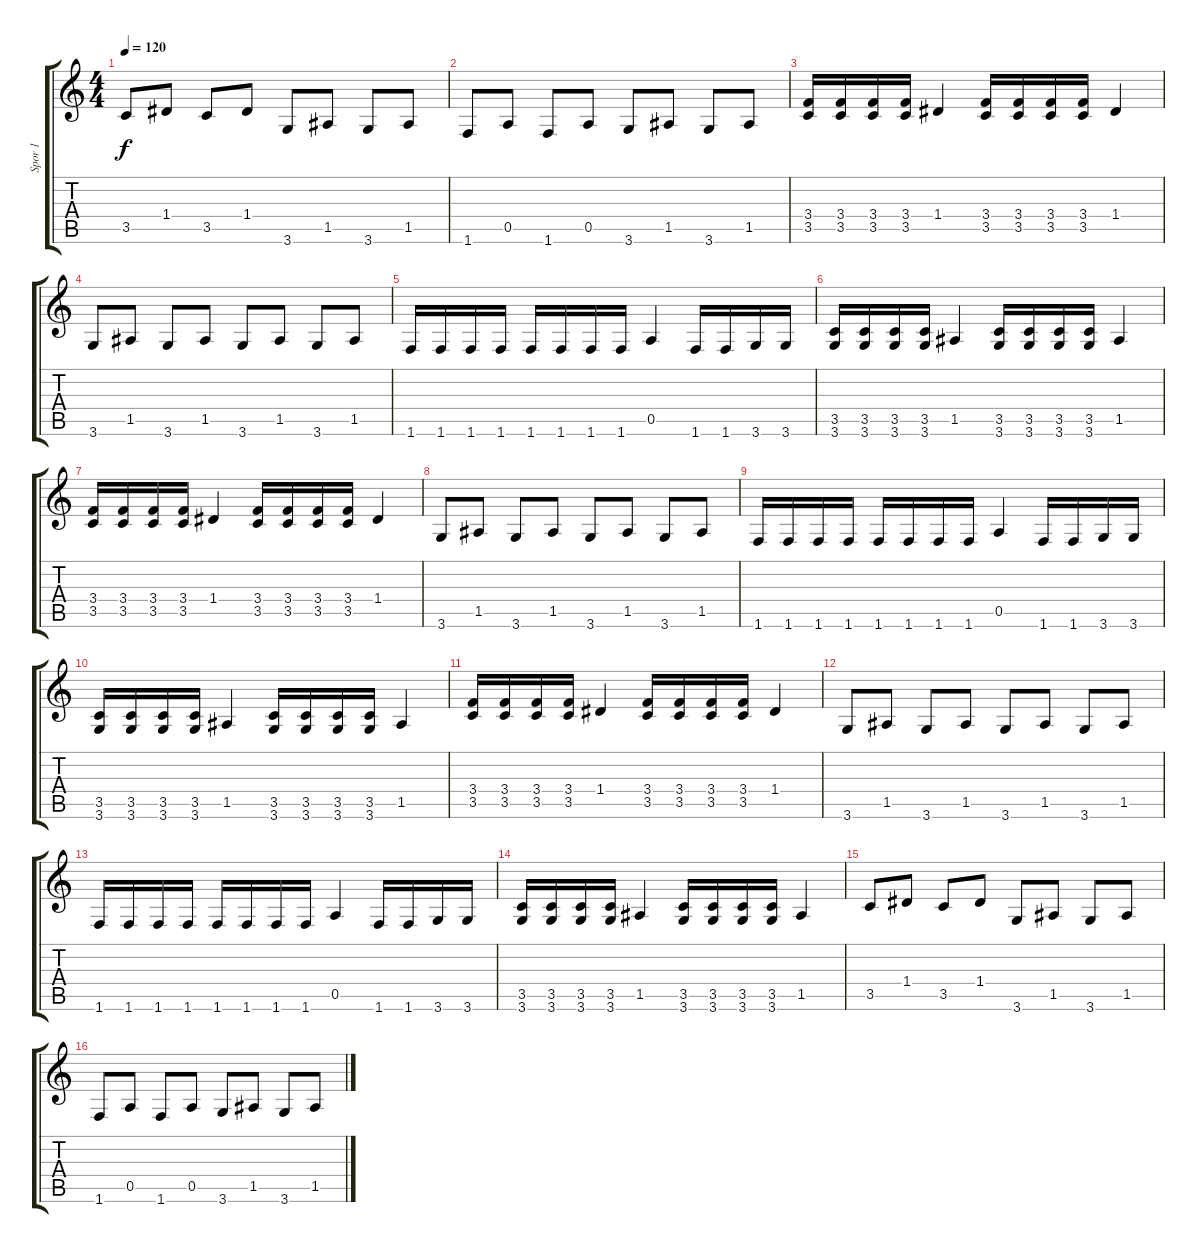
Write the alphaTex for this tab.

\track ("Spor 1" "Spor 1") {instrument distortionguitar}
\staff {score tabs}
\tuning (E4 B3 G3 D3 A2 E2) {hide}
\ts (4 4)
\tempo 120
\clef g2
\ks c
3.5.8{dy f} 1.4.8 3.5.8 1.4.8 3.6.8 1.5.8 3.6.8 1.5.8 |
1.6.8 0.5.8 1.6.8 0.5.8 3.6.8 1.5.8 3.6.8 1.5.8 |
(3.4 3.5).16 (3.4 3.5).16 (3.4 3.5).16 (3.4 3.5).16 1.4.4 (3.4 3.5).16 (3.4 3.5).16 (3.4 3.5).16 (3.4 3.5).16 1.4.4 |
3.6.8 1.5.8 3.6.8 1.5.8 3.6.8 1.5.8 3.6.8 1.5.8 |
1.6.16 1.6.16 1.6.16 1.6.16 1.6.16 1.6.16 1.6.16 1.6.16 0.5.4 1.6.16 1.6.16 3.6.16 3.6.16 |
(3.5 3.6).16 (3.5 3.6).16 (3.5 3.6).16 (3.5 3.6).16 1.5.4 (3.5 3.6).16 (3.5 3.6).16 (3.5 3.6).16 (3.5 3.6).16 1.5.4 |
(3.4 3.5).16 (3.4 3.5).16 (3.4 3.5).16 (3.4 3.5).16 1.4.4 (3.4 3.5).16 (3.4 3.5).16 (3.4 3.5).16 (3.4 3.5).16 1.4.4 |
3.6.8 1.5.8 3.6.8 1.5.8 3.6.8 1.5.8 3.6.8 1.5.8 |
1.6.16 1.6.16 1.6.16 1.6.16 1.6.16 1.6.16 1.6.16 1.6.16 0.5.4 1.6.16 1.6.16 3.6.16 3.6.16 |
(3.5 3.6).16 (3.5 3.6).16 (3.5 3.6).16 (3.5 3.6).16 1.5.4 (3.5 3.6).16 (3.5 3.6).16 (3.5 3.6).16 (3.5 3.6).16 1.5.4 |
(3.4 3.5).16 (3.4 3.5).16 (3.4 3.5).16 (3.4 3.5).16 1.4.4 (3.4 3.5).16 (3.4 3.5).16 (3.4 3.5).16 (3.4 3.5).16 1.4.4 |
3.6.8 1.5.8 3.6.8 1.5.8 3.6.8 1.5.8 3.6.8 1.5.8 |
1.6.16 1.6.16 1.6.16 1.6.16 1.6.16 1.6.16 1.6.16 1.6.16 0.5.4 1.6.16 1.6.16 3.6.16 3.6.16 |
(3.5 3.6).16 (3.5 3.6).16 (3.5 3.6).16 (3.5 3.6).16 1.5.4 (3.5 3.6).16 (3.5 3.6).16 (3.5 3.6).16 (3.5 3.6).16 1.5.4 |
3.5.8 1.4.8 3.5.8 1.4.8 3.6.8 1.5.8 3.6.8 1.5.8 |
1.6.8 0.5.8 1.6.8 0.5.8 3.6.8 1.5.8 3.6.8 1.5.8
